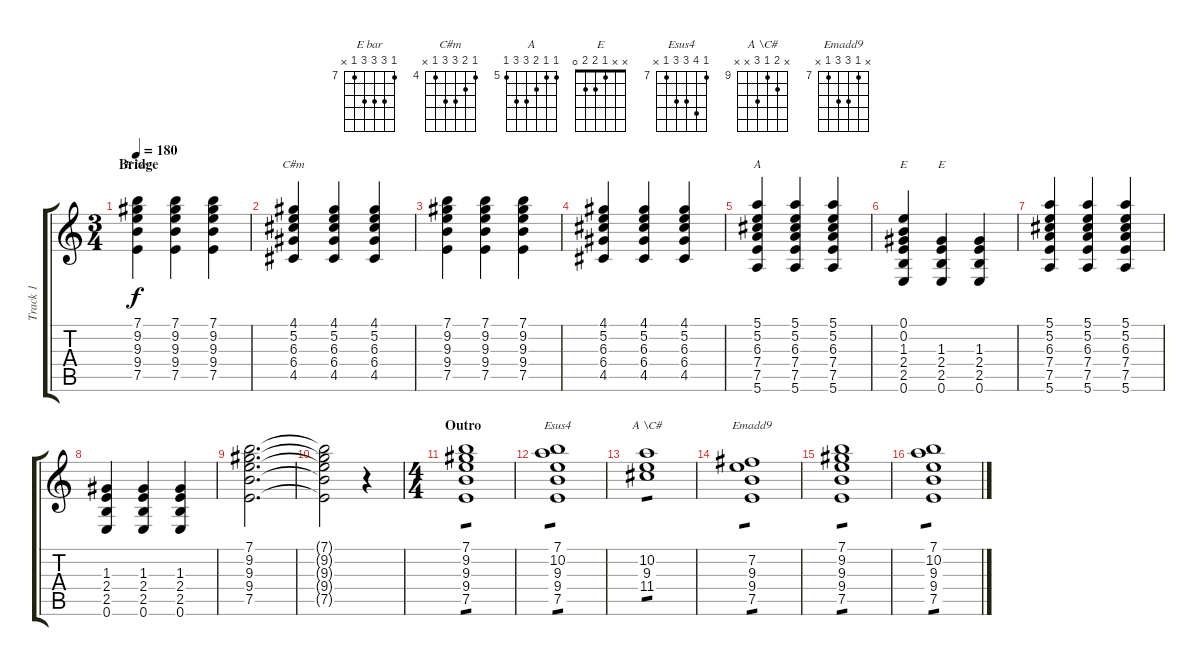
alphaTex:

\track ("Track 1" "Track 1") {instrument acousticguitarsteel}
\staff {score tabs}
\tuning (E4 B3 G3 D3 A2 E2) {hide}
\chord ("E bar" 7 9 9 9 7 x) {firstfret 7}
\chord ("C#m" 4 5 6 6 4 x) {firstfret 4}
\chord ("A" 5 5 6 7 7 5) {firstfret 5}
\chord ("E" 0 0 1 2 2 0)
\chord ("E" x x 1 2 2 0)
\chord ("Esus4" 7 10 9 9 7 x) {firstfret 7}
\chord ("A \\C#" x 10 9 11 x x) {firstfret 9}
\chord ("Emadd9" x 7 9 9 7 x) {firstfret 7}
\ts (3 4)
\section ("" "Bridge")
\tempo 180
\clef g2
\ks c
(7.1 9.2 9.3 9.4 7.5).4{ch "E bar" dy f} (7.1 9.2 9.3 9.4 7.5).4 (7.1 9.2 9.3 9.4 7.5).4 |
(4.1 5.2 6.3 6.4 4.5).4{ch "C#m"} (4.1 5.2 6.3 6.4 4.5).4 (4.1 5.2 6.3 6.4 4.5).4 |
(7.1 9.2 9.3 9.4 7.5).4 (7.1 9.2 9.3 9.4 7.5).4 (7.1 9.2 9.3 9.4 7.5).4 |
(4.1 5.2 6.3 6.4 4.5).4 (4.1 5.2 6.3 6.4 4.5).4 (4.1 5.2 6.3 6.4 4.5).4 |
(5.1 5.2 6.3 7.4 7.5 5.6).4{ch "A"} (5.1 5.2 6.3 7.4 7.5 5.6).4 (5.1 5.2 6.3 7.4 7.5 5.6).4 |
(0.1 0.2 1.3 2.4 2.5 0.6).4{ch "E"} (1.3 2.4 2.5 0.6).4{ch "E"} (1.3 2.4 2.5 0.6).4 |
(5.1 5.2 6.3 7.4 7.5 5.6).4 (5.1 5.2 6.3 7.4 7.5 5.6).4 (5.1 5.2 6.3 7.4 7.5 5.6).4 |
(1.3 2.4 2.5 0.6).4 (1.3 2.4 2.5 0.6).4 (1.3 2.4 2.5 0.6).4 |
(7.1 9.2 9.3 9.4 7.5).2{d} |
(7.1{t} 9.2{t} 9.3{t} 9.4{t} 7.5{t}).2 r.4 |
\ts (4 4)
\section ("" "Outro")
(7.1 9.2 9.3 9.4 7.5).1{tp 1} |
(7.1 10.2 9.3 9.4 7.5).1{ch "Esus4" tp 1} |
(10.2 9.3 11.4).1{ch "A \\C#" tp 1} |
(7.2 9.3 9.4 7.5).1{ch "Emadd9" tp 1} |
(7.1 9.2 9.3 9.4 7.5).1{tp 1} |
(7.1 10.2 9.3 9.4 7.5).1{tp 1}
